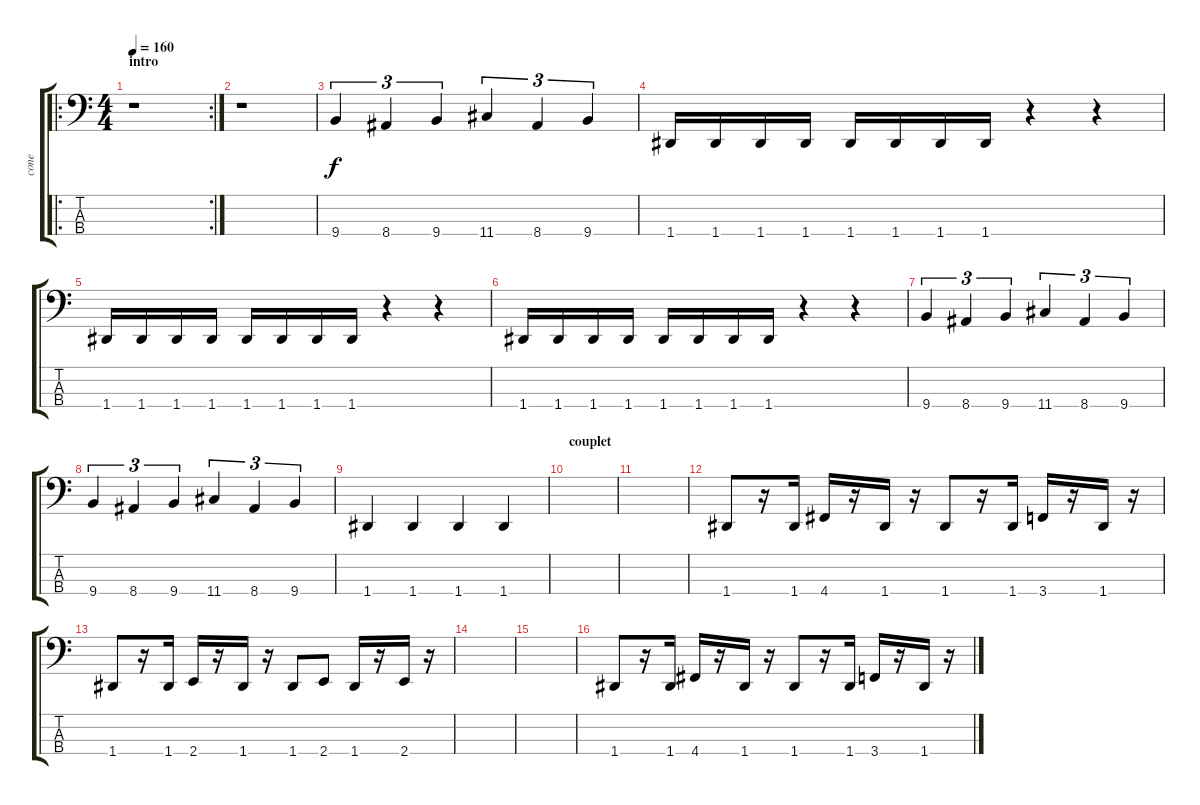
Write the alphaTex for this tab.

\track ("cone" "cone") {instrument electricbasspick}
\staff {score tabs}
\tuning (G2 D2 A1 D1) {hide}
\ro
\rc 2
\ts (4 4)
\section ("" "intro")
\tempo 160
\clef f4
\ks c
r.1{dy f instrument electricbasspick} |
r.1 |
9.4.4{tu (3 2)} 8.4.4{tu (3 2)} 9.4.4{tu (3 2)} 11.4.4{tu (3 2)} 8.4.4{tu (3 2)} 9.4.4{tu (3 2)} |
1.4.16 1.4.16 1.4.16 1.4.16 1.4.16 1.4.16 1.4.16 1.4.16 r.4 r.4 |
1.4.16 1.4.16 1.4.16 1.4.16 1.4.16 1.4.16 1.4.16 1.4.16 r.4 r.4 |
1.4.16 1.4.16 1.4.16 1.4.16 1.4.16 1.4.16 1.4.16 1.4.16 r.4 r.4 |
9.4.4{tu (3 2)} 8.4.4{tu (3 2)} 9.4.4{tu (3 2)} 11.4.4{tu (3 2)} 8.4.4{tu (3 2)} 9.4.4{tu (3 2)} |
9.4.4{tu (3 2)} 8.4.4{tu (3 2)} 9.4.4{tu (3 2)} 11.4.4{tu (3 2)} 8.4.4{tu (3 2)} 9.4.4{tu (3 2)} |
1.4.4 1.4.4 1.4.4 1.4.4 |
\section ("" "couplet")
|
|
1.4.8 r.16 1.4.16 4.4.16 r.16 1.4.16 r.16 1.4.8 r.16 1.4.16 3.4.16 r.16 1.4.16 r.16 |
1.4.8 r.16 1.4.16 2.4.16 r.16 1.4.16 r.16 1.4.8 2.4.8 1.4.16 r.16 2.4.16 r.16 |
|
|
1.4.8 r.16 1.4.16 4.4.16 r.16 1.4.16 r.16 1.4.8 r.16 1.4.16 3.4.16 r.16 1.4.16 r.16
